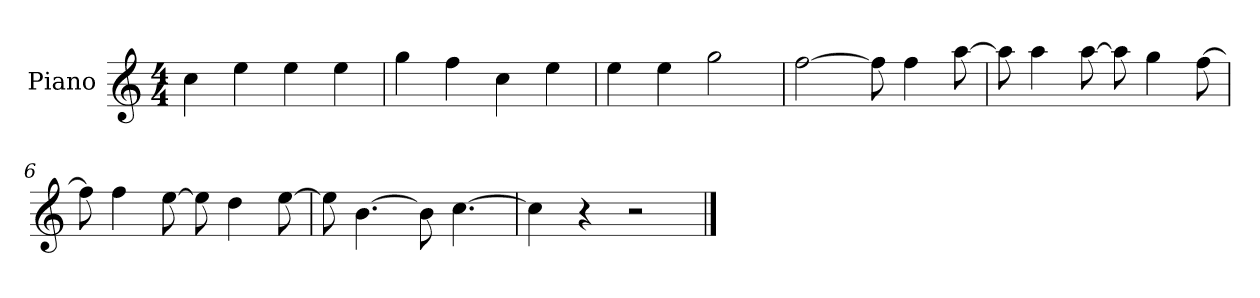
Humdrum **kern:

**kern
*part1
*staff1
*I"Piano
*I'P-no
*clefG2
*k[]
*M4/4
*MM90
=1
4cc\
4ee\
4ee\
4ee\
=2
4gg\
4ff\
4cc\
4ee\
=3
4ee\
4ee\
2gg\
=4
[2ff\
8ff\]
4ff\
[8aa\
=5
8aa\]
4aa\
[8aa\
8aa\]
4gg\
[8ff\
=6
8ff\]
4ff\
[8ee\
8ee\]
4dd\
[8ee\
=7
8ee\]
[4.b\
8b\]
[4.cc\
!!LO:LB:g=z
=8
4cc\]
4r
2r
==
*-
